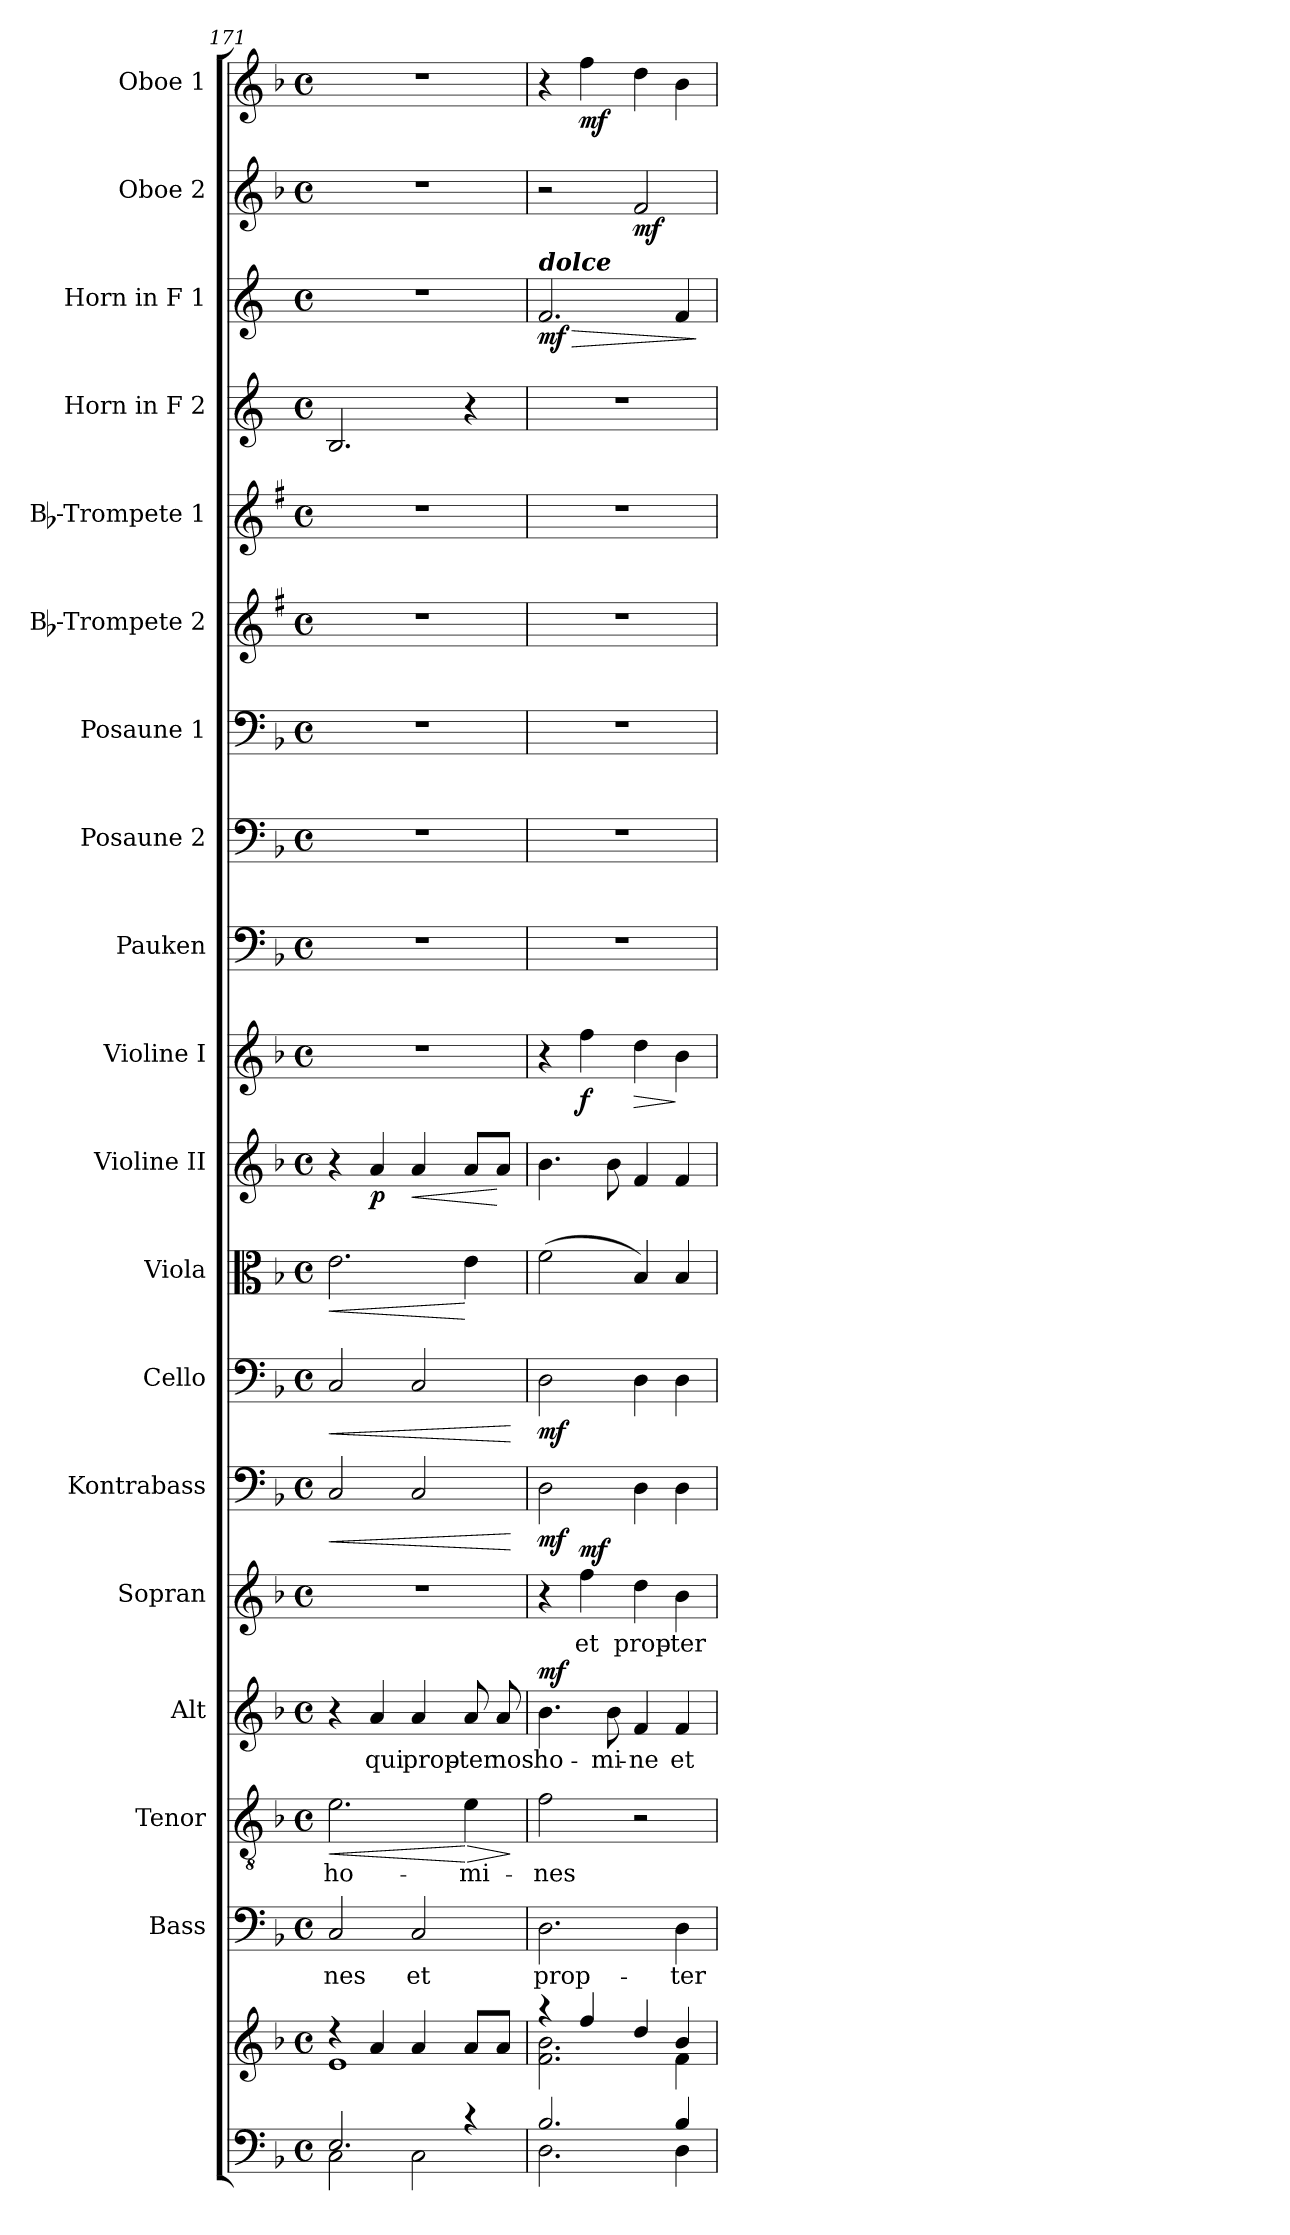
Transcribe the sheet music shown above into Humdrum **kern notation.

**kern	**kern	**kern	**text	**kern	**text	**dynam	**kern	**text	**dynam	**kern	**text	**dynam	**kern	**dynam	**kern	**dynam	**kern	**dynam	**kern	**dynam	**kern	**dynam	**kern	**kern	**kern	**kern	**kern	**kern	**kern	**dynam	**kern	**dynam	**kern	**dynam
*part19	*part19	*part18	*part18	*part17	*part17	*part17	*part16	*part16	*part16	*part15	*part15	*part15	*part14	*part14	*part13	*part13	*part12	*part12	*part11	*part11	*part10	*part10	*part9	*part8	*part7	*part6	*part5	*part4	*part3	*part3	*part2	*part2	*part1	*part1
*staff20	*staff19	*staff18	*staff18	*staff17	*staff17	*staff17	*staff16	*staff16	*staff16	*staff15	*staff15	*staff15	*staff14	*staff14	*staff13	*staff13	*staff12	*staff12	*staff11	*staff11	*staff10	*staff10	*staff9	*staff8	*staff7	*staff6	*staff5	*staff4	*staff3	*staff3	*staff2	*staff2	*staff1	*staff1
*	*	*I"Bass	*	*I"Tenor	*	*	*I"Alt	*	*	*I"Sopran	*	*	*I"Kontrabass	*	*I"Cello	*	*I"Viola	*	*I"Violine II	*	*I"Violine I	*	*I"Pauken	*I"Posaune 2	*I"Posaune 1	*I"Bb-Trompete 2	*I"Bb-Trompete 1	*I"Horn in F 2	*I"Horn in F 1	*	*I"Oboe 2	*	*I"Oboe 1	*
*	*	*I'B.	*	*I'T.	*	*	*I'A.	*	*	*I'S.	*	*	*I'Kb.	*	*	*	*I'Vla.	*	*I'Vl. II	*	*I'Vl. I	*	*I'Pk.	*I'Pos. 2	*I'Pos. 1	*I'Bb Trp. 2	*I'Bb Trp. 1	*	*	*	*I'Ob. 2	*	*I'Ob. 1	*
*clefF4	*clefG2	*clefF4	*	*clefGv2	*	*	*clefG2	*	*	*clefG2	*	*	*clefF4	*	*clefF4	*	*clefC3	*	*clefG2	*	*clefG2	*	*clefF4	*clefF4	*clefF4	*clefG2	*clefG2	*clefG2	*clefG2	*	*clefG2	*	*clefG2	*
*	*	*	*	*	*	*	*	*	*	*	*	*	*ITrd7c12	*	*	*	*	*	*	*	*	*	*	*	*	*ITrd1c2	*ITrd1c2	*ITrd4c7	*ITrd4c7	*	*	*	*	*
*k[b-]	*k[b-]	*k[b-]	*	*k[b-]	*	*	*k[b-]	*	*	*k[b-]	*	*	*k[b-]	*	*k[b-]	*	*k[b-]	*	*k[b-]	*	*k[b-]	*	*k[b-]	*k[b-]	*k[b-]	*k[b-]	*k[b-]	*k[b-]	*k[b-]	*	*k[b-]	*	*k[b-]	*
*F:	*F:	*F:	*	*F:	*	*	*F:	*	*	*F:	*	*	*F:	*	*F:	*	*F:	*	*F:	*	*F:	*	*F:	*F:	*F:	*F:	*F:	*F:	*F:	*	*F:	*	*F:	*
*M4/4	*M4/4	*M4/4	*	*M4/4	*	*	*M4/4	*	*	*M4/4	*	*	*M4/4	*	*M4/4	*	*M4/4	*	*M4/4	*	*M4/4	*	*M4/4	*M4/4	*M4/4	*M4/4	*M4/4	*M4/4	*M4/4	*	*M4/4	*	*M4/4	*
*met(c)	*met(c)	*met(c)	*	*met(c)	*	*	*met(c)	*	*	*met(c)	*	*	*met(c)	*	*met(c)	*	*met(c)	*	*met(c)	*	*met(c)	*	*met(c)	*met(c)	*met(c)	*met(c)	*met(c)	*met(c)	*met(c)	*	*met(c)	*	*met(c)	*
=171	=171	=171	=171	=171	=171	=171	=171	=171	=171	=171	=171	=171	=171	=171	=171	=171	=171	=171	=171	=171	=171	=171	=171	=171	=171	=171	=171	=171	=171	=171	=171	=171	=171	=171
*^	*^	*	*	*	*	*	*	*	*	*	*	*	*	*	*	*	*	*	*	*	*	*	*	*	*	*	*	*	*	*	*	*	*	*
!	!	!	!	!	!LO:LY:b	!	!LO:LY:b	!LO:HP:b	!	!	!	!	!	!	!	!LO:HP:b	!	!LO:HP:b	!	!LO:HP:b	!	!	!	!	!	!	!	!	!	!	!	!	!	!	!	!
2.E/	2C\	4rcc	1e	2C/	-nes	2.e\	ho-	<	4r	.	.	1r	.	.	2CC/	<	2C/	<	2.e\	<	4r	.	1r	.	1r	1r	1r	1r	1r	2.E/	1r	.	1r	.	1r	.
!	!	!	!	!	!	!	!	!	!	!LO:LY:b	!	!	!	!	!	!	!	!	!	!	!	!LO:DY:b	!	!	!	!	!	!	!	!	!	!	!	!	!	!
.	.	4a/	.	.	.	.	.	.	4a/	qui	.	.	.	.	.	.	.	.	.	.	4a/	p	.	.	.	.	.	.	.	.	.	.	.	.	.	.
!	!	!	!	!	!LO:LY:b	!	!	!	!	!LO:LY:b	!	!	!	!	!	!	!	!	!	!	!	!LO:HP:b	!	!	!	!	!	!	!	!	!	!	!	!	!	!
.	2C\	4a/	.	2C/	et	.	.	.	4a/	prop-	.	.	.	.	2CC/	.	2C/	.	.	.	4a/	<	.	.	.	.	.	.	.	.	.	.	.	.	.	.
!	!	!	!	!	!	!	!LO:LY:b	!LO:HP:n=1:b	!	!LO:LY:b	!	!	!	!	!	!	!	!	!	!	!	!	!	!	!	!	!	!	!	!	!	!	!	!	!	!
4rc	.	8a/L	.	.	.	4e\	-mi-	[ >	8a/	-ter	.	.	.	.	.	.	.	.	4e\	[	8a/L	.	.	.	.	.	.	.	.	4r	.	.	.	.	.	.
!	!	!	!	!	!	!	!	!	!	!LO:LY:b	!	!	!	!	!	!	!	!	!	!	!	!	!	!	!	!	!	!	!	!	!	!	!	!	!	!
.	.	8a/J	.	.	.	.	.	.	8a/	nos	.	.	.	.	.	.	.	.	.	.	8a/J	[	.	.	.	.	.	.	.	.	.	.	.	.	.	.
*v	*v	*	*	*	*	*	*	*	*	*	*	*	*	*	*	*	*	*	*	*	*	*	*	*	*	*	*	*	*	*	*	*	*	*	*	*
*	*v	*v	*	*	*	*	*	*	*	*	*	*	*	*	*	*	*	*	*	*	*	*	*	*	*	*	*	*	*	*	*	*	*	*	*
.	.	.	.	.	.	]	.	.	.	.	.	.	.	[	.	[	.	.	.	.	.	.	.	.	.	.	.	.	.	.	.	.	.	.
=172	=172	=172	=172	=172	=172	=172	=172	=172	=172	=172	=172	=172	=172	=172	=172	=172	=172	=172	=172	=172	=172	=172	=172	=172	=172	=172	=172	=172	=172	=172	=172	=172	=172	=172
*^	*^	*	*	*	*	*	*	*	*	*	*	*	*	*	*	*	*	*	*	*	*	*	*	*	*	*	*	*	*	*	*	*	*	*
!	!	!	!	!	!	!	!	!	!	!	!	!	!	!	!	!	!	!	!	!	!	!	!	!	!	!	!	!	!	!	!LO:TX:a:Bi:t=dolce	!	!	!	!	!
!	!	!	!	!	!LO:LY:b	!	!LO:LY:b	!	!	!LO:LY:b	!LO:DY:a	!	!	!	!	!LO:DY:b	!	!LO:DY:b	!	!	!	!	!	!	!	!	!	!	!	!	!	!LO:HP:b	!	!	!	!
!	!	!	!	!	!	!	!	!	!	!	!	!	!	!	!	!	!	!	!	!	!	!	!	!	!	!	!	!	!	!	!	!LO:DY:n=1:b	!	!	!	!
2.B-/	2.D\	4raa	2.f\ 2.b-\	2.D\	prop-	2f\	-nes	.	4.b-\	ho-	mf	4r	.	.	2DD\	mf	2D\	mf	(>2f\	.	4.b-\	.	4r	.	1r	1r	1r	1r	1r	1r	2.B-/	> mf	2r	.	4r	.
!	!	!	!	!	!	!	!	!	!	!	!	!	!LO:LY:b	!LO:DY:a	!	!	!	!	!	!	!	!	!	!LO:DY:b	!	!	!	!	!	!	!	!	!	!	!	!LO:DY:b
.	.	4ff/	.	.	.	.	.	.	.	.	.	4ff\	et	mf	.	.	.	.	.	.	.	.	4ff\	f	.	.	.	.	.	.	.	.	.	.	4ff\	mf
!	!	!	!	!	!	!	!	!	!	!LO:LY:b	!	!	!	!	!	!	!	!	!	!	!	!	!	!	!	!	!	!	!	!	!	!	!	!	!	!
.	.	.	.	.	.	.	.	.	8b-\	-mi-	.	.	.	.	.	.	.	.	.	.	8b-\	.	.	.	.	.	.	.	.	.	.	.	.	.	.	.
!	!	!	!	!	!	!	!	!	!	!LO:LY:b	!	!	!LO:LY:b	!	!	!	!	!	!	!	!	!	!	!LO:HP:b	!	!	!	!	!	!	!	!	!	!LO:DY:b	!	!
.	.	4dd/	.	.	.	2r	.	.	4f/	-ne	.	4dd\	prop-	.	4DD\	.	4D\	.	4B-/)	.	4f/	.	4dd\	>	.	.	.	.	.	.	.	.	2f/	mf	4dd\	.
!	!	!	!	!	!LO:LY:b	!	!	!	!	!LO:LY:b	!	!	!LO:LY:b	!	!	!	!	!	!	!	!	!	!	!	!	!	!	!	!	!	!	!	!	!	!	!
4B-/	4D\	4b-/	4f\	4D\	-ter	.	.	.	4f/	et	.	4b-\	-ter	.	4DD\	.	4D\	.	4B-/	.	4f/	.	4b-\	]	.	.	.	.	.	.	4B-/	.	.	.	4b-\	.
*v	*v	*	*	*	*	*	*	*	*	*	*	*	*	*	*	*	*	*	*	*	*	*	*	*	*	*	*	*	*	*	*	*	*	*	*	*
*	*v	*v	*	*	*	*	*	*	*	*	*	*	*	*	*	*	*	*	*	*	*	*	*	*	*	*	*	*	*	*	*	*	*	*	*
.	.	.	.	.	.	.	.	.	.	.	.	.	.	.	.	.	.	.	.	.	.	.	.	.	.	.	.	.	.	]	.	.	.	.
=	=	=	=	=	=	=	=	=	=	=	=	=	=	=	=	=	=	=	=	=	=	=	=	=	=	=	=	=	=	=	=	=	=	=
*-	*-	*-	*-	*-	*-	*-	*-	*-	*-	*-	*-	*-	*-	*-	*-	*-	*-	*-	*-	*-	*-	*-	*-	*-	*-	*-	*-	*-	*-	*-	*-	*-	*-	*-
